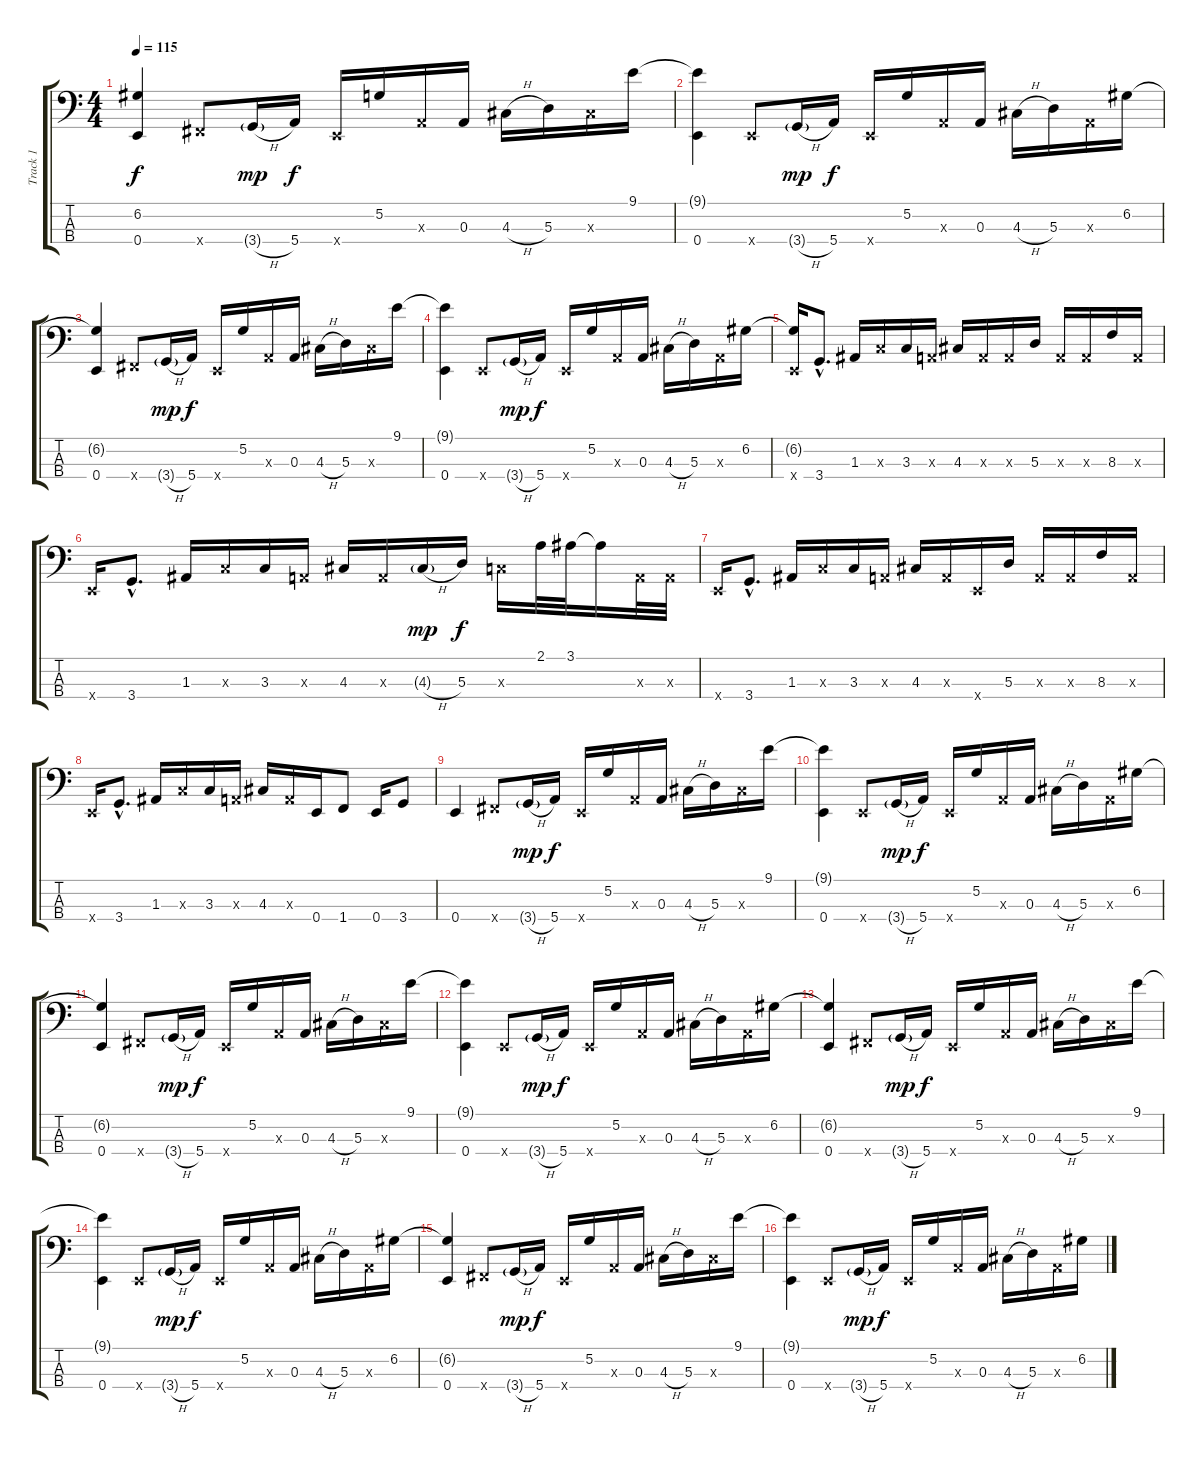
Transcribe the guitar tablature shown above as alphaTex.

\track ("Track 1" "Track 1") {instrument slapbass1}
\staff {score tabs}
\tuning (G2 D2 A1 E1) {hide}
\ts (4 4)
\tempo 115
\clef f4
\ks c
(6.2{t} 0.4).4{dy f} 2.4{x}.8 3.4{h g}.16{dy mp} 5.4.16{dy f} 0.4{x}.16 5.2.16 0.3{x}.16 0.3.16 4.3{h}.16 5.3.16 4.3{x}.16 9.1.16 |
(9.1{t} 0.4).4 0.4{x}.8 3.4{h g}.16{dy mp} 5.4.16{dy f} 0.4{x}.16 5.2.16 0.3{x}.16 0.3.16 4.3{h}.16 5.3.16 0.3{x}.16 6.2.16 |
(6.2{t} 0.4).4 2.4{x}.8 3.4{h g}.16{dy mp} 5.4.16{dy f} 0.4{x}.16 5.2.16 0.3{x}.16 0.3.16 4.3{h}.16 5.3.16 4.3{x}.16 9.1.16 |
(9.1{t} 0.4).4 0.4{x}.8 3.4{h g}.16{dy mp} 5.4.16{dy f} 0.4{x}.16 5.2.16 0.3{x}.16 0.3.16 4.3{h}.16 5.3.16 0.3{x}.16 6.2.16 |
(6.2{t} 0.4{x}).16 3.4{hac}.8{d} 1.3.16 3.3{x}.16 3.3.16 0.3{x}.16 4.3.16 0.3{x}.16 0.3{x}.16 5.3.16 0.3{x}.16 0.3{x}.16 8.3.16 0.3{x}.16 |
0.4{x}.16 3.4{hac}.8{d} 1.3.16 3.3{x}.16 3.3.16 0.3{x}.16 4.3.16 0.3{x}.16 4.3{h g}.16{dy mp} 5.3.16{dy f} 3.3{x}.16 2.1.32 3.1.32 3.1{t}.16 0.3{x}.32 0.3{x}.32 |
0.4{x}.16 3.4{hac}.8{d} 1.3.16 3.3{x}.16 3.3.16 0.3{x}.16 4.3.16 0.3{x}.16 0.4{x}.16 5.3.16 0.3{x}.16 0.3{x}.16 8.3.16 0.3{x}.16 |
0.4{x}.16 3.4{hac}.8{d} 1.3.16 3.3{x}.16 3.3.16 0.3{x}.16 4.3.16 0.3{x}.16 0.4.16 1.4.8 0.4.16 3.4.8 |
0.4.4 2.4{x}.8 3.4{h g}.16{dy mp} 5.4.16{dy f} 0.4{x}.16 5.2.16 0.3{x}.16 0.3.16 4.3{h}.16 5.3.16 4.3{x}.16 9.1.16 |
(9.1{t} 0.4).4 0.4{x}.8 3.4{h g}.16{dy mp} 5.4.16{dy f} 0.4{x}.16 5.2.16 0.3{x}.16 0.3.16 4.3{h}.16 5.3.16 0.3{x}.16 6.2.16 |
(6.2{t} 0.4).4 2.4{x}.8 3.4{h g}.16{dy mp} 5.4.16{dy f} 0.4{x}.16 5.2.16 0.3{x}.16 0.3.16 4.3{h}.16 5.3.16 4.3{x}.16 9.1.16 |
(9.1{t} 0.4).4 0.4{x}.8 3.4{h g}.16{dy mp} 5.4.16{dy f} 0.4{x}.16 5.2.16 0.3{x}.16 0.3.16 4.3{h}.16 5.3.16 0.3{x}.16 6.2.16 |
(6.2{t} 0.4).4 2.4{x}.8 3.4{h g}.16{dy mp} 5.4.16{dy f} 0.4{x}.16 5.2.16 0.3{x}.16 0.3.16 4.3{h}.16 5.3.16 4.3{x}.16 9.1.16 |
(9.1{t} 0.4).4 0.4{x}.8 3.4{h g}.16{dy mp} 5.4.16{dy f} 0.4{x}.16 5.2.16 0.3{x}.16 0.3.16 4.3{h}.16 5.3.16 0.3{x}.16 6.2.16 |
(6.2{t} 0.4).4 2.4{x}.8 3.4{h g}.16{dy mp} 5.4.16{dy f} 0.4{x}.16 5.2.16 0.3{x}.16 0.3.16 4.3{h}.16 5.3.16 4.3{x}.16 9.1.16 |
(9.1{t} 0.4).4 0.4{x}.8 3.4{h g}.16{dy mp} 5.4.16{dy f} 0.4{x}.16 5.2.16 0.3{x}.16 0.3.16 4.3{h}.16 5.3.16 0.3{x}.16 6.2.16
